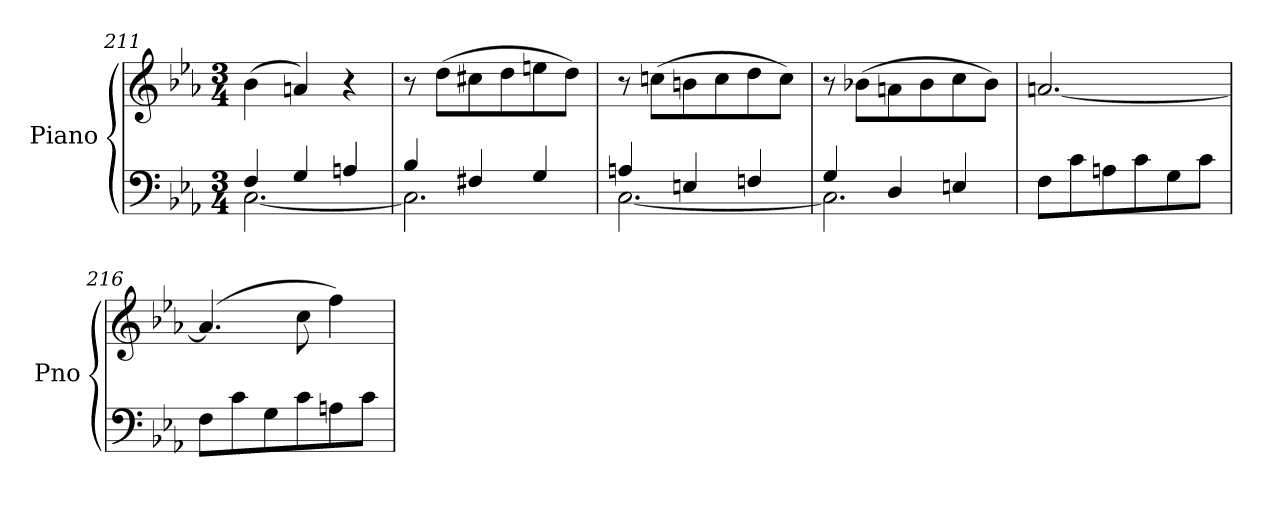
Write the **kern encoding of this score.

**kern	**kern
*part1	*part1
*staff2	*staff1
*I"Piano	*
*I'Pno	*
*clefF4	*clefG2
*k[b-e-a-]	*k[b-e-a-]
*E-:	*E-:
*M3/4	*M3/4
=211	=211
*^	*
4F/	[2.C\	(4b-\
4G/	.	4an/)
4An/	.	4r
=212	=212	=212
4B-/	2.C\]	8r
.	.	(8dd\L
4F#X/	.	8cc#X\
.	.	8dd\
4G/	.	8een\
.	.	8dd\J)
=213	=213	=213
4An/	[2.C\	8r
.	.	(8ccn\L
4En/	.	8bn\
.	.	8cc\
4Fn/	.	8dd\
.	.	8cc\J)
!!LO:LB:g=z
=214	=214	=214
4G/	2.C\]	8r
.	.	(8b-X\L
4D/	.	8an\
.	.	8b-\
4En/	.	8cc\
.	.	8b-\J)
*v	*v	*
=215	=215
8F\L	[2.an/
8c\	.
8An\	.
8c\	.
8G\	.
8c\J	.
=216	=216
8F\L	(4.a/]
8c\	.
8G\	.
8c\	8cc\
8An\	4ff\)
8c\J	.
=	=
*-	*-
